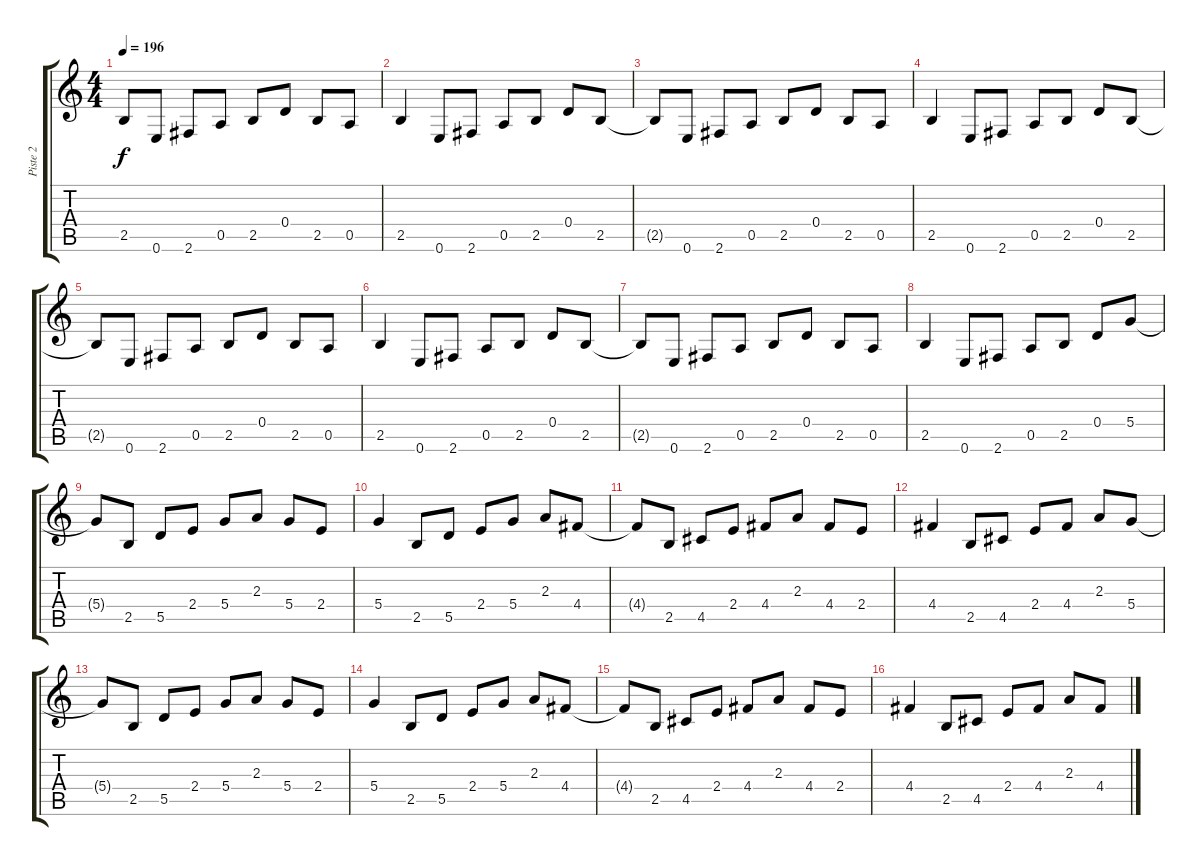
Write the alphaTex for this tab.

\track ("Piste 2" "Piste 2") {instrument distortionguitar}
\staff {score tabs}
\tuning (E4 B3 G3 D3 A2 E2) {hide}
\ts (4 4)
\tempo 196
\clef g2
\ks c
2.5{t}.8{dy f} 0.6.8 2.6.8 0.5.8 2.5.8 0.4.8 2.5.8 0.5.8 |
2.5.4 0.6.8 2.6.8 0.5.8 2.5.8 0.4.8 2.5.8 |
2.5{t}.8 0.6.8 2.6.8 0.5.8 2.5.8 0.4.8 2.5.8 0.5.8 |
2.5.4 0.6.8 2.6.8 0.5.8 2.5.8 0.4.8 2.5.8 |
2.5{t}.8 0.6.8 2.6.8 0.5.8 2.5.8 0.4.8 2.5.8 0.5.8 |
2.5.4 0.6.8 2.6.8 0.5.8 2.5.8 0.4.8 2.5.8 |
2.5{t}.8 0.6.8 2.6.8 0.5.8 2.5.8 0.4.8 2.5.8 0.5.8 |
2.5.4 0.6.8 2.6.8 0.5.8 2.5.8 0.4.8 5.4.8 |
5.4{t}.8 2.5.8 5.5.8 2.4.8 5.4.8 2.3.8 5.4.8 2.4.8 |
5.4.4 2.5.8 5.5.8 2.4.8 5.4.8 2.3.8 4.4.8 |
4.4{t}.8 2.5.8 4.5.8 2.4.8 4.4.8 2.3.8 4.4.8 2.4.8 |
4.4.4 2.5.8 4.5.8 2.4.8 4.4.8 2.3.8 5.4.8 |
5.4{t}.8 2.5.8 5.5.8 2.4.8 5.4.8 2.3.8 5.4.8 2.4.8 |
5.4.4 2.5.8 5.5.8 2.4.8 5.4.8 2.3.8 4.4.8 |
4.4{t}.8 2.5.8 4.5.8 2.4.8 4.4.8 2.3.8 4.4.8 2.4.8 |
4.4.4 2.5.8 4.5.8 2.4.8 4.4.8 2.3.8 4.4.8
